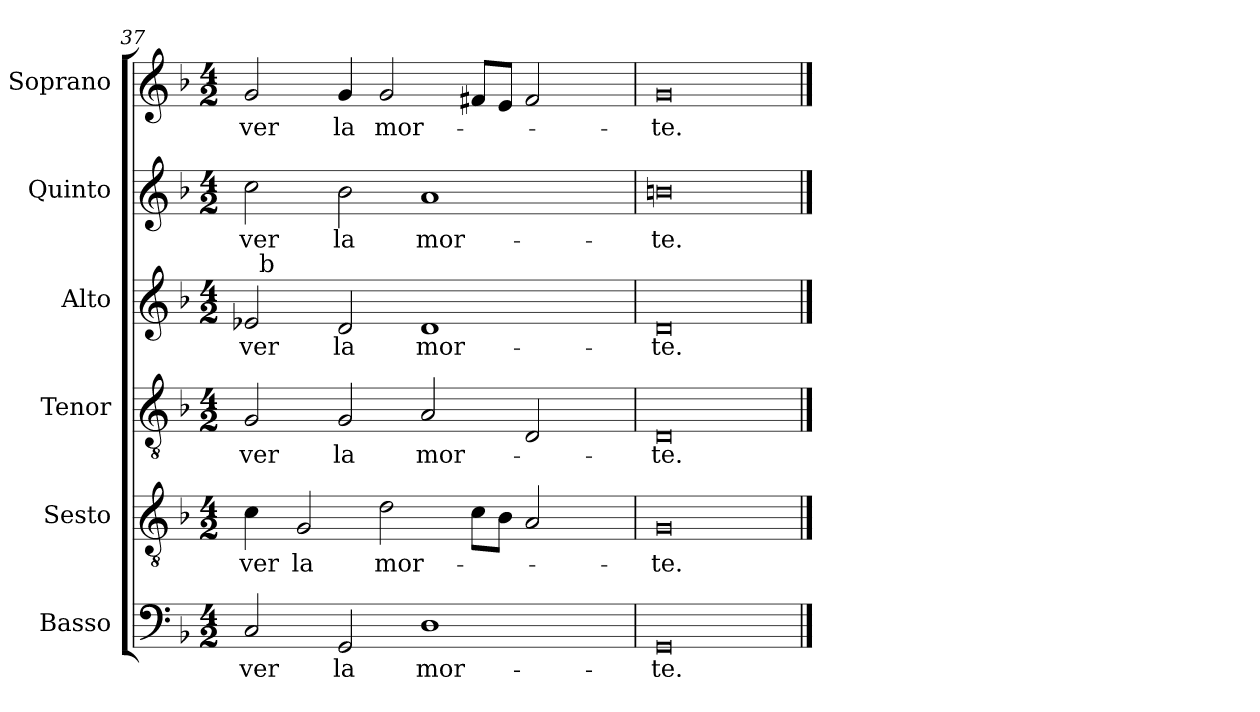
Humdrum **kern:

**kern	**text	**kern	**text	**kern	**text	**kern	**text	**kern	**text	**kern	**text
*part6	*part6	*part5	*part5	*part4	*part4	*part3	*part3	*part2	*part2	*part1	*part1
*staff6	*staff6	*staff5	*staff5	*staff4	*staff4	*staff3	*staff3	*staff2	*staff2	*staff1	*staff1
*I"Basso	*	*I"Sesto	*	*I"Tenor	*	*I"Alto	*	*I"Quinto	*	*I"Soprano	*
*	*	*I'T.	*	*I'T.	*	*I'A.	*	*	*	*I'Sop.	*
*clefF4	*	*clefGv2	*	*clefGv2	*	*clefG2	*	*clefG2	*	*clefG2	*
*	*	*ITrd7c12	*	*ITrd7c12	*	*	*	*	*	*	*
*k[b-]	*	*k[b-]	*	*k[b-]	*	*k[b-]	*	*k[b-]	*	*k[b-]	*
*F:	*	*F:	*	*F:	*	*F:	*	*F:	*	*F:	*
*M4/2	*	*M4/2	*	*M4/2	*	*M4/2	*	*M4/2	*	*M4/2	*
=37	=37	=37	=37	=37	=37	=37	=37	=37	=37	=37	=37
!	!LO:LY:b:color=#000000	!	!	!	!	!	!	!	!	!	!
!	!	!	!LO:LY:b:color=#000000	!	!	!	!	!	!	!	!
!	!	!	!	!	!LO:LY:b:color=#000000	!	!	!	!	!	!
!	!	!	!	!	!	!	!LO:LY:b:color=#000000	!	!	!	!
!	!	!	!	!	!	!	!	!	!LO:LY:b:color=#000000	!	!
!	!	!	!	!	!	!	!	!	!	!	!LO:LY:b:color=#000000
*	*	*	*	*	*	*^	*	*	*	*	*
2Ci/	-ver	4Ci\	-ver	2GGi/	-ver	2e-i/	32ryy	-ver	2cci\	-ver	2gi/	-ver
.	.	.	.	.	.	.	256ryy	.	.	.	.	.
!	!	!	!	!	!	!	!LO:TX:a:t=b	!	!	!	!	!
.	.	.	.	.	.	.	1ryy	.	.	.	.	.
!	!	!	!LO:LY:b:color=#000000	!	!	!	!	!	!	!	!	!
.	.	2GGi/	la	.	.	.	.	.	.	.	.	.
!	!LO:LY:b:color=#000000	!	!	!	!	!	!	!	!	!	!	!
!	!	!	!	!	!LO:LY:b:color=#000000	!	!	!	!	!	!	!
!	!	!	!	!	!	!	!	!LO:LY:b:color=#000000	!	!	!	!
!	!	!	!	!	!	!	!	!	!	!LO:LY:b:color=#000000	!	!
!	!	!	!	!	!	!	!	!	!	!	!	!LO:LY:b:color=#000000
2GGi/	la	.	.	2GGi/	la	2di/	.	la	2b-i\	la	4gi/	la
!	!	!	!LO:LY:b:color=#000000	!	!	!	!	!	!	!	!	!
!	!	!	!	!	!	!	!	!	!	!	!	!LO:LY:b:color=#000000
.	.	2Di\	mor-	.	.	.	.	.	.	.	2gi/	mor-
!	!LO:LY:b:color=#000000	!	!	!	!	!	!	!	!	!	!	!
!	!	!	!	!	!LO:LY:b:color=#000000	!	!	!	!	!	!	!
!	!	!	!	!	!	!	!	!LO:LY:b:color=#000000	!	!	!	!
!	!	!	!	!	!	!	!	!	!	!LO:LY:b:color=#000000	!	!
1Di	mor-	.	.	2AAi/	mor-	1di	.	mor-	1ai	mor-	.	.
.	.	.	.	.	.	.	2ryy	.	.	.	.	.
.	.	8Ci\L	.	.	.	.	.	.	.	.	8f#Xi/L	.
.	.	8BB-i\J	.	.	.	.	.	.	.	.	8ei/J	.
.	.	2AAi/	.	2DDi/	.	.	.	.	.	.	2f#i/	.
.	.	.	.	.	.	.	4ryy	.	.	.	.	.
.	.	.	.	.	.	.	8ryy	.	.	.	.	.
.	.	.	.	.	.	.	16ryy	.	.	.	.	.
.	.	.	.	.	.	.	64..ryy	.	.	.	.	.
*	*	*	*	*	*	*v	*v	*	*	*	*	*
=38	=38	=38	=38	=38	=38	=38	=38	=38	=38	=38	=38
*	*	*	*	*	*	*^	*	*	*	*	*
!	!LO:LY:b:color=#000000	!	!	!	!	!	!	!	!	!	!	!
*	*	*	*	*	*	*v	*v	*	*	*	*	*
*	*	*	*	*	*	*^	*	*	*	*	*
!	!	!	!LO:LY:b:color=#000000	!	!	!	!	!	!	!	!	!
*	*	*	*	*	*	*v	*v	*	*	*	*	*
*	*	*	*	*	*	*^	*	*	*	*	*
!	!	!	!	!	!LO:LY:b:color=#000000	!	!	!	!	!	!	!
*	*	*	*	*	*	*v	*v	*	*	*	*	*
*	*	*	*	*	*	*^	*	*	*	*	*
!	!	!	!	!	!	!	!	!LO:LY:b:color=#000000	!	!	!	!
*	*	*	*	*	*	*v	*v	*	*	*	*	*
*	*	*	*	*	*	*^	*	*	*	*	*
!	!	!	!	!	!	!	!	!	!	!LO:LY:b:color=#000000	!	!
*	*	*	*	*	*	*v	*v	*	*	*	*	*
*	*	*	*	*	*	*^	*	*	*	*	*
!	!	!	!	!	!	!	!	!	!	!	!	!LO:LY:b:color=#000000
*	*	*	*	*	*	*v	*v	*	*	*	*	*
0GGi	-te.	0GGi	-te.	0DDi	-te.	0di	-te.	0bni	-te.	0gi	-te.
==	==	==	==	==	==	==	==	==	==	==	==
*-	*-	*-	*-	*-	*-	*-	*-	*-	*-	*-	*-
